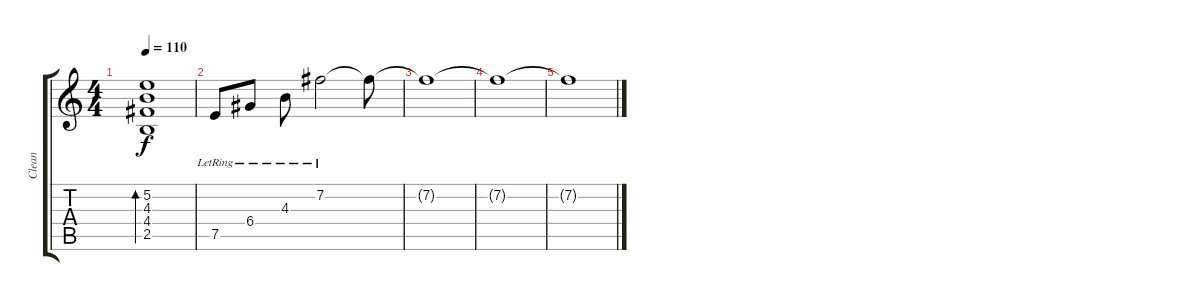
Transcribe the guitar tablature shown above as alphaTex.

\track ("Clean" "Clean") {instrument electricguitarclean}
\staff {score tabs}
\tuning (E4 B3 G3 D3 A2 E2) {hide}
\ts (4 4)
\tempo 110
\clef g2
\ks c
(5.2 4.3 4.4 2.5).1{bd 60 dy f} |
7.5{lr}.8 6.4{lr}.8 4.3{lr}.8 7.2{lr}.2 7.2{t}.8 |
7.2{t}.1 |
7.2{t}.1 |
7.2{t}.1
